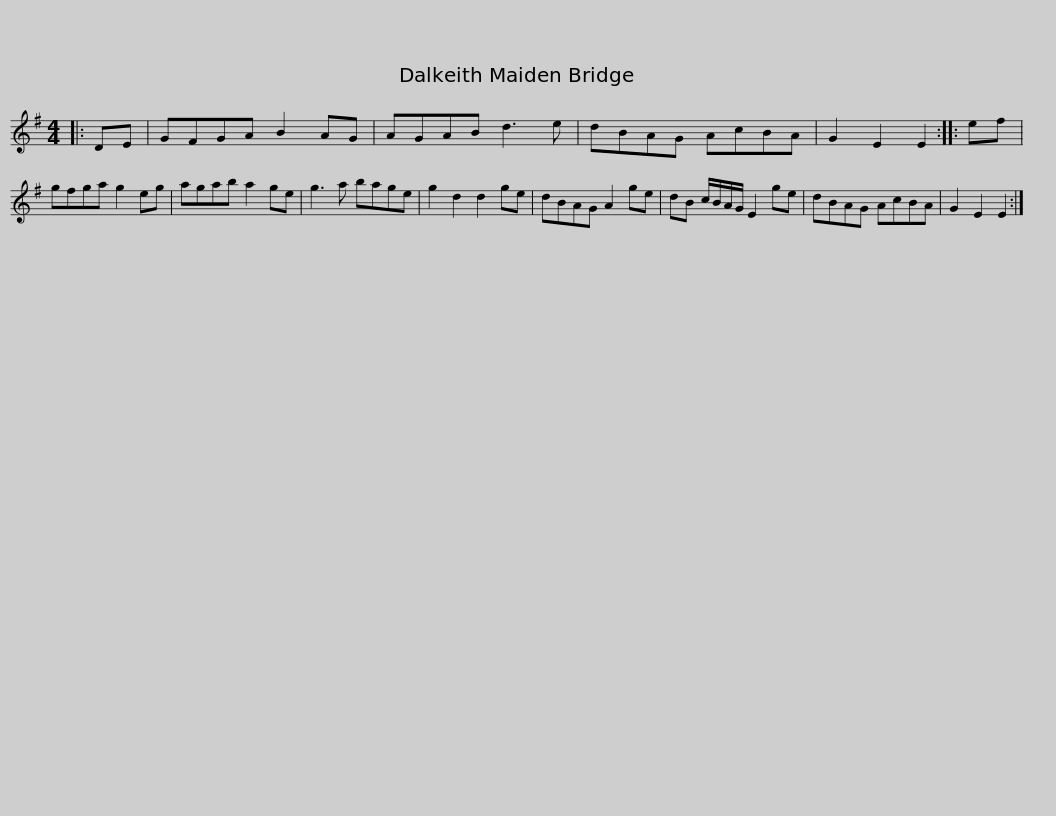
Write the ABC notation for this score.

X:1
L:1/8
M:4/4
I:linebreak $
K:G
V:1 treble
V:1
|: DE | GFGA B2 AG | AGAB d3 e | dBAG AcBA | G2 E2 E2 :: %5
 ef | gfga g2 eg |$ agab a2 ge | g3 a bage | g2 d2 d2 ge | %10
 dBAG A2 ge | dB c/B/A/G/ E2 ge | dBAG AcBA |$ G2 E2 E2 :| %14
